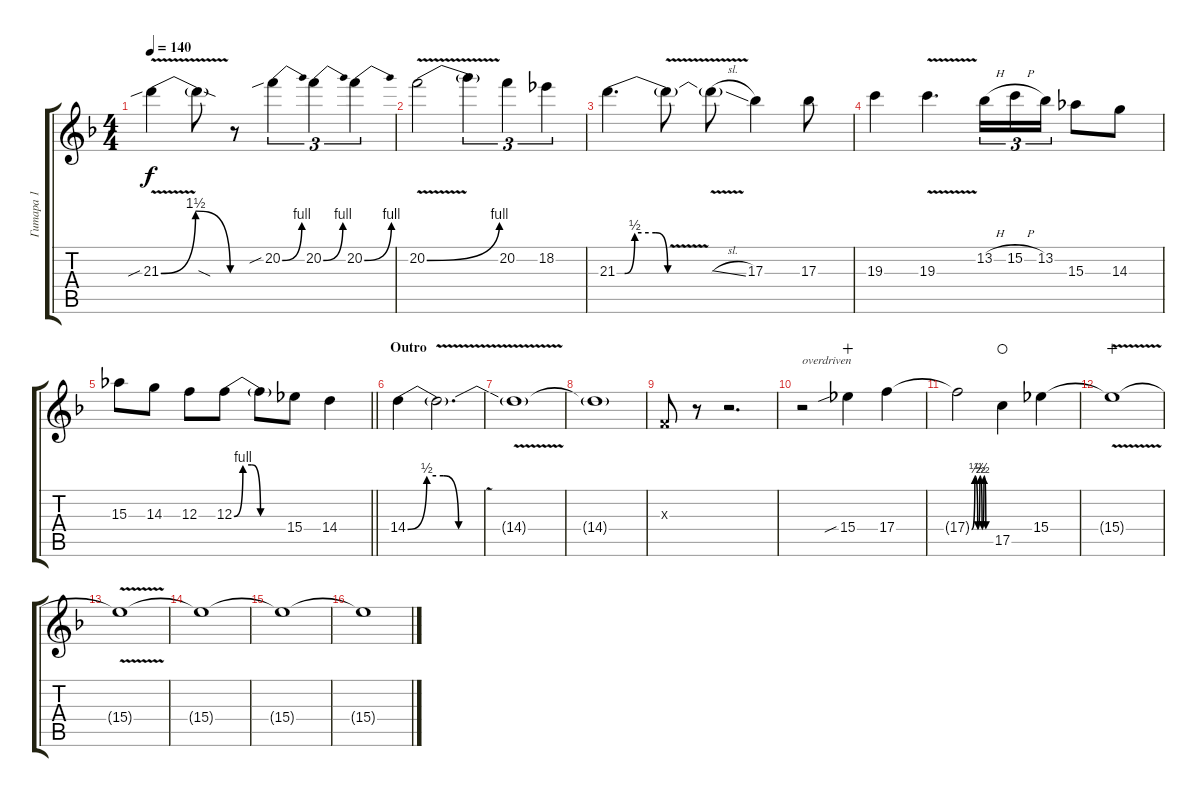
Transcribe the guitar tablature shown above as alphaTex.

\track ("Гитара 1" "Гитара 1") {instrument distortionguitar}
\staff {score tabs}
\tuning (D4 A3 F3 C3 G2 D2) {hide}
\ts (4 4)
\tempo 140
\clef g2
\ks dminor
21.3{be (bendrelease 0 0 15 6 47 6 60 0) v sib}.4{dy f} 21.3{sod t}.8 r.8 20.2{be (bend 0 0 60 4) sib}.4{tu (3 2)} 20.2{be (bend 0 0 60 4)}.4{tu (3 2)} 20.2{be (bend 0 0 60 4)}.4{tu (3 2)} |
20.2{be (bend 0 0 60 4) v}.2 20.2{t}.4{tu (3 2)} 20.2.4{tu (3 2)} 18.2.4{tu (3 2)} |
21.3{be (custom 0 0 9 0 21 2 46 2 60 0)}.4{d} 21.3{v t}.8 21.3{sl t}.8 17.3.4 17.3.8 |
19.3.4 19.3{v}.4{d} 13.2{h}.16{tu (3 2)} 15.2{h}.16{tu (3 2)} 13.2.16{tu (3 2)} 15.3.8 14.3.8 |
\barLineRight lightlight
15.3.8 14.3.8 12.3.8 12.3{be (custom 0 0 10 4 20 4 30 0 60 0)}.8 12.3{t}.8 15.4.8 14.4.4 |
\section ("" "Outro")
14.4{be (custom 0 0 15 2 28 2 40 0 60 0)}.4 14.4{v t}.2{d} |
14.4{t}.1 |
14.4{t}.1 |
0.3{x}.8 r.8 r.2{d} |
r.2{txt "overdriven" instrument distortionguitar} 15.4{sib}.4{wahc} 17.4.4 |
17.4{be (custom 0 0 10 2 19 0 26 2 33 0 39 2 45 0 60 0) t}.2 17.5.4{waho} 15.4.4 |
15.4{v t}.1{wahc} |
15.4{t}.1 |
15.4{t}.1 |
15.4{t}.1 |
15.4{t}.1{volume 0}
